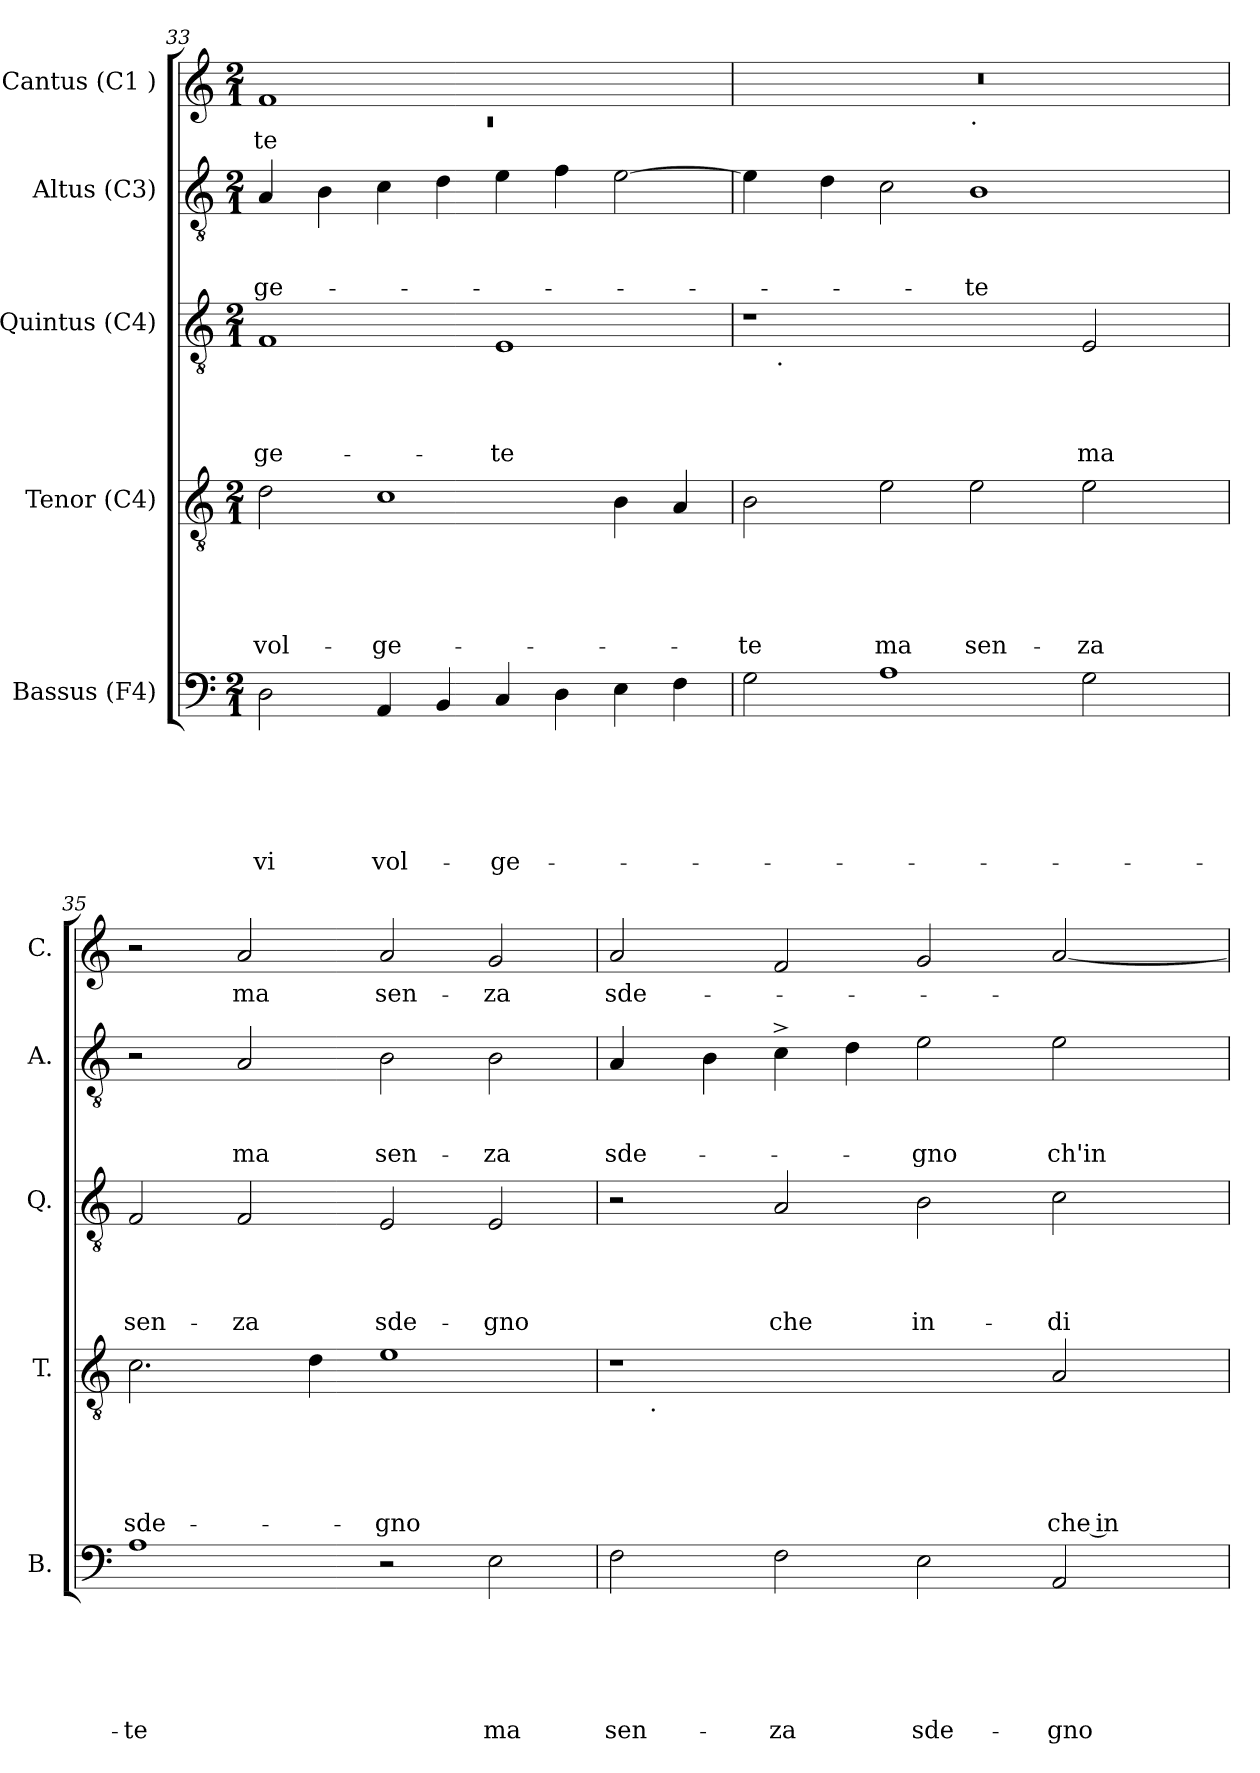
**kern	**text	**text	**text	**text	**text	**text	**kern	**text	**text	**text	**text	**text	**kern	**text	**text	**text	**text	**kern	**text	**text	**text	**kern	**text
*part5	*part5	*part5	*part5	*part5	*part5	*part5	*part4	*part4	*part4	*part4	*part4	*part4	*part3	*part3	*part3	*part3	*part3	*part2	*part2	*part2	*part2	*part1	*part1
*staff5	*staff5	*staff5	*staff5	*staff5	*staff5	*staff5	*staff4	*staff4	*staff4	*staff4	*staff4	*staff4	*staff3	*staff3	*staff3	*staff3	*staff3	*staff2	*staff2	*staff2	*staff2	*staff1	*staff1
*I"Bassus (F4)	*	*	*	*	*	*	*I"Tenor (C4)	*	*	*	*	*	*I"Quintus (C4)	*	*	*	*	*I"Altus (C3)	*	*	*	*I"Cantus (C1 )	*
*I'B.	*	*	*	*	*	*	*I'T.	*	*	*	*	*	*I'Q.	*	*	*	*	*I'A.	*	*	*	*I'C.	*
*clefF4	*	*	*	*	*	*	*clefGv2	*	*	*	*	*	*clefGv2	*	*	*	*	*clefGv2	*	*	*	*clefG2	*
*k[]	*	*	*	*	*	*	*k[]	*	*	*	*	*	*k[]	*	*	*	*	*k[]	*	*	*	*k[]	*
*C:	*	*	*	*	*	*	*C:	*	*	*	*	*	*C:	*	*	*	*	*C:	*	*	*	*C:	*
*M2/1	*	*	*	*	*	*	*M2/1	*	*	*	*	*	*M2/1	*	*	*	*	*M2/1	*	*	*	*M2/1	*
=33	=33	=33	=33	=33	=33	=33	=33	=33	=33	=33	=33	=33	=33	=33	=33	=33	=33	=33	=33	=33	=33	=33	=33
*	*	*	*	*	*	*	*	*	*	*	*	*	*	*	*	*	*	*	*	*	*	*^	*
!	!	!	!	!	!	!LO:LY:b	!	!	!	!	!	!LO:LY:b	!	!	!	!	!LO:LY:b	!	!	!	!LO:LY:b	!	!LO:N:vis=1	!LO:LY:b
2D\	.	.	.	.	.	vi	2d\	.	.	.	.	vol-	1F	.	.	.	-ge-	4A/	.	.	-ge-	1f	0rc	-te
.	.	.	.	.	.	.	.	.	.	.	.	.	.	.	.	.	.	4B\	.	.	.	.	.	.
!	!	!	!	!	!	!LO:LY:b	!	!	!	!	!	!LO:LY:b	!	!	!	!	!	!	!	!	!	!	!	!
4AA/	.	.	.	.	.	vol-	1c	.	.	.	.	-ge-	.	.	.	.	.	4c\	.	.	.	.	.	.
4BB/	.	.	.	.	.	.	.	.	.	.	.	.	.	.	.	.	.	4d\	.	.	.	.	.	.
!	!	!	!	!	!	!LO:LY:b	!	!	!	!	!	!	!	!	!	!	!LO:LY:b	!	!	!	!	!	!	!
4C/	.	.	.	.	.	-ge-	.	.	.	.	.	.	1E	.	.	.	-te	4e\	.	.	.	1ryy	.	.
4D\	.	.	.	.	.	.	.	.	.	.	.	.	.	.	.	.	.	4f\	.	.	.	.	.	.
4E\	.	.	.	.	.	.	4B\	.	.	.	.	.	.	.	.	.	.	[>2e\	.	.	.	.	.	.
4F\	.	.	.	.	.	.	4A/	.	.	.	.	.	.	.	.	.	.	.	.	.	.	.	.	.
=34	=34	=34	=34	=34	=34	=34	=34	=34	=34	=34	=34	=34	=34	=34	=34	=34	=34	=34	=34	=34	=34	=34	=34	=34
!	!	!	!	!	!	!	!	!	!	!	!	!LO:LY:b	!	!	!	!	!	!	!	!	!	!	!	!
*	*	*	*	*	*	*	*	*	*	*	*	*	*^	*	*	*	*	*	*	*	*	*	*	*
2G\	.	.	.	.	.	.	2B\	.	.	.	.	-te	1r	16.ryy	.	.	.	.	4e\]	.	.	.	0r	1ryy	.
!	!	!	!	!	!	!	!	!	!	!	!	!	!	!LO:TX:b:t=.	!	!	!	!	!	!	!	!	!	!	!
.	.	.	.	.	.	.	.	.	.	.	.	.	.	1ryy	.	.	.	.	.	.	.	.	.	.	.
.	.	.	.	.	.	.	.	.	.	.	.	.	.	.	.	.	.	.	4d\	.	.	.	.	.	.
!	!	!	!	!	!	!	!	!	!	!	!	!LO:LY:b	!	!	!	!	!	!	!	!	!	!	!	!	!
1A	.	.	.	.	.	.	2e\	.	.	.	.	ma	.	.	.	.	.	.	2c\	.	.	.	.	.	.
!	!	!	!	!	!	!	!	!	!	!	!	!	!	!	!	!	!	!	!	!	!	!	!	!LO:TX:b:t=.	!
!	!	!	!	!	!	!	!	!	!	!	!	!LO:LY:b	!	!	!	!	!	!	!	!	!	!LO:LY:b	!	!	!
.	.	.	.	.	.	.	2e\	.	.	.	.	sen-	2ryy	.	.	.	.	.	1B	.	.	-te	.	1ryy	.
.	.	.	.	.	.	.	.	.	.	.	.	.	.	2ryy	.	.	.	.	.	.	.	.	.	.	.
!	!	!	!	!	!	!	!	!	!	!	!	!LO:LY:b	!	!	!	!	!	!LO:LY:b	!	!	!	!	!	!	!
2G\	.	.	.	.	.	.	2e\	.	.	.	.	-za	2E/	.	.	.	.	ma	.	.	.	.	.	.	.
.	.	.	.	.	.	.	.	.	.	.	.	.	.	4ryy	.	.	.	.	.	.	.	.	.	.	.
.	.	.	.	.	.	.	.	.	.	.	.	.	.	8ryy	.	.	.	.	.	.	.	.	.	.	.
.	.	.	.	.	.	.	.	.	.	.	.	.	.	32ryy	.	.	.	.	.	.	.	.	.	.	.
!!LO:LB:g=z
=35	=35	=35	=35	=35	=35	=35	=35	=35	=35	=35	=35	=35	=35	=35	=35	=35	=35	=35	=35	=35	=35	=35	=35	=35	=35
!	!	!	!	!	!	!LO:LY:b:rj	!	!	!	!	!	!LO:LY:b	!	!	!	!	!	!LO:LY:b	!	!	!	!	!	!	!
*	*	*	*	*	*	*	*	*	*	*	*	*	*v	*v	*	*	*	*	*	*	*	*	*v	*v	*
1A	.	.	.	.	.	-te	2.c\	.	.	.	.	sde-	2F/	.	.	.	sen-	2r	.	.	.	2r	.
!	!	!	!	!	!	!	!	!	!	!	!	!	!	!	!	!	!LO:LY:b	!	!	!	!LO:LY:b	!	!LO:LY:b
.	.	.	.	.	.	.	.	.	.	.	.	.	2F/	.	.	.	-za	2A/	.	.	ma	2a/	ma
.	.	.	.	.	.	.	4d\	.	.	.	.	.	.	.	.	.	.	.	.	.	.	.	.
!	!	!	!	!	!	!	!	!	!	!	!	!LO:LY:b	!	!	!	!	!LO:LY:b	!	!	!	!LO:LY:b	!	!LO:LY:b
2r	.	.	.	.	.	.	1e	.	.	.	.	-gno	2E/	.	.	.	sde-	2B\	.	.	sen-	2a/	sen-
!	!	!	!	!	!	!LO:LY:b	!	!	!	!	!	!	!	!	!	!	!LO:LY:b	!	!	!	!LO:LY:b	!	!LO:LY:b
2E\	.	.	.	.	.	ma	.	.	.	.	.	.	2E/	.	.	.	-gno	2B\	.	.	-za	2g/	-za
=36	=36	=36	=36	=36	=36	=36	=36	=36	=36	=36	=36	=36	=36	=36	=36	=36	=36	=36	=36	=36	=36	=36	=36
!	!	!	!	!	!	!LO:LY:b	!	!	!	!	!	!	!	!	!	!	!	!	!	!	!LO:LY:b	!	!LO:LY:b
*	*	*	*	*	*	*	*^	*	*	*	*	*	*	*	*	*	*	*	*	*	*	*	*
2F\	.	.	.	.	.	sen-	1r	16.ryy	.	.	.	.	.	2r	.	.	.	.	4A/	.	.	sde-	2a/	sde-
!	!	!	!	!	!	!	!	!LO:TX:b:t=.	!	!	!	!	!	!	!	!	!	!	!	!	!	!	!	!
.	.	.	.	.	.	.	.	1ryy	.	.	.	.	.	.	.	.	.	.	.	.	.	.	.	.
.	.	.	.	.	.	.	.	.	.	.	.	.	.	.	.	.	.	.	4B\	.	.	.	.	.
!	!	!	!	!	!	!LO:LY:b	!	!	!	!	!	!	!	!	!	!	!	!LO:LY:b	!	!	!	!	!	!
2F\	.	.	.	.	.	-za	.	.	.	.	.	.	.	2A/	.	.	.	che	4c^>\	.	.	.	2f/	.
.	.	.	.	.	.	.	.	.	.	.	.	.	.	.	.	.	.	.	4d\	.	.	.	.	.
!	!	!	!	!	!	!LO:LY:b	!	!	!	!	!	!	!	!	!	!	!	!LO:LY:b	!	!	!	!LO:LY:b	!	!
2E\	.	.	.	.	.	sde-	2ryy	.	.	.	.	.	.	2B\	.	.	.	in-	2e\	.	.	-gno	2g/	.
.	.	.	.	.	.	.	.	2ryy	.	.	.	.	.	.	.	.	.	.	.	.	.	.	.	.
!	!	!	!	!	!	!LO:LY:b	!	!	!	!	!	!	!LO:LY:b:rj	!	!	!	!	!LO:LY:b	!	!	!	!LO:LY:b	!	!
2AA/	.	.	.	.	.	-gno	2A/	.	.	.	.	.	che in-	2c\	.	.	.	-di	2e\	.	.	ch'in-	[<2a/	.
.	.	.	.	.	.	.	.	4ryy	.	.	.	.	.	.	.	.	.	.	.	.	.	.	.	.
.	.	.	.	.	.	.	.	8ryy	.	.	.	.	.	.	.	.	.	.	.	.	.	.	.	.
.	.	.	.	.	.	.	.	32ryy	.	.	.	.	.	.	.	.	.	.	.	.	.	.	.	.
*	*	*	*	*	*	*	*v	*v	*	*	*	*	*	*	*	*	*	*	*	*	*	*	*	*
=	=	=	=	=	=	=	=	=	=	=	=	=	=	=	=	=	=	=	=	=	=	=	=
*-	*-	*-	*-	*-	*-	*-	*-	*-	*-	*-	*-	*-	*-	*-	*-	*-	*-	*-	*-	*-	*-	*-	*-
